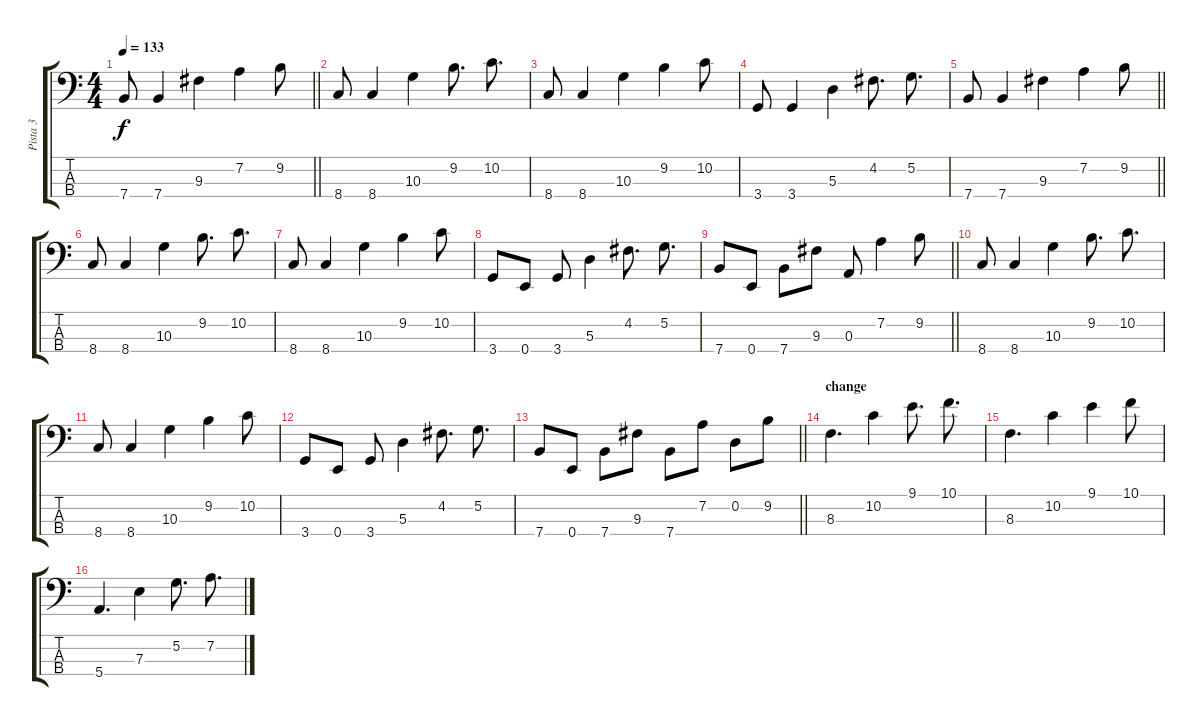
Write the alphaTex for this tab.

\track ("Pista 3" "Pista 3") {instrument fretlessbass}
\staff {score tabs}
\tuning (G2 D2 A1 E1) {hide}
\ts (4 4)
\tempo 133
\clef f4
\barLineRight lightlight
\ks c
7.4.8{dy f} 7.4.4 9.3.4 7.2.4 9.2.8 |
8.4.8 8.4.4 10.3.4 9.2.8{d} 10.2.8{d} |
8.4.8 8.4.4 10.3.4 9.2.4 10.2.8 |
3.4.8 3.4.4 5.3.4 4.2.8{d} 5.2.8{d} |
\barLineRight lightlight
7.4.8 7.4.4 9.3.4 7.2.4 9.2.8 |
8.4.8 8.4.4 10.3.4 9.2.8{d} 10.2.8{d} |
8.4.8 8.4.4 10.3.4 9.2.4 10.2.8 |
3.4.8 0.4.8 3.4.8 5.3.4 4.2.8{d} 5.2.8{d} |
\barLineRight lightlight
7.4.8 0.4.8 7.4.8 9.3.8 0.3.8 7.2.4 9.2.8 |
8.4.8 8.4.4 10.3.4 9.2.8{d} 10.2.8{d} |
8.4.8 8.4.4 10.3.4 9.2.4 10.2.8 |
3.4.8 0.4.8 3.4.8 5.3.4 4.2.8{d} 5.2.8{d} |
\barLineRight lightlight
7.4.8 0.4.8 7.4.8 9.3.8 7.4.8 7.2.8 0.2.8 9.2.8 |
\section ("" "change")
8.3.4{d} 10.2.4 9.1.8{d} 10.1.8{d} |
8.3.4{d} 10.2.4 9.1.4 10.1.8 |
5.4.4{d} 7.3.4 5.2.8{d} 7.2.8{d}
